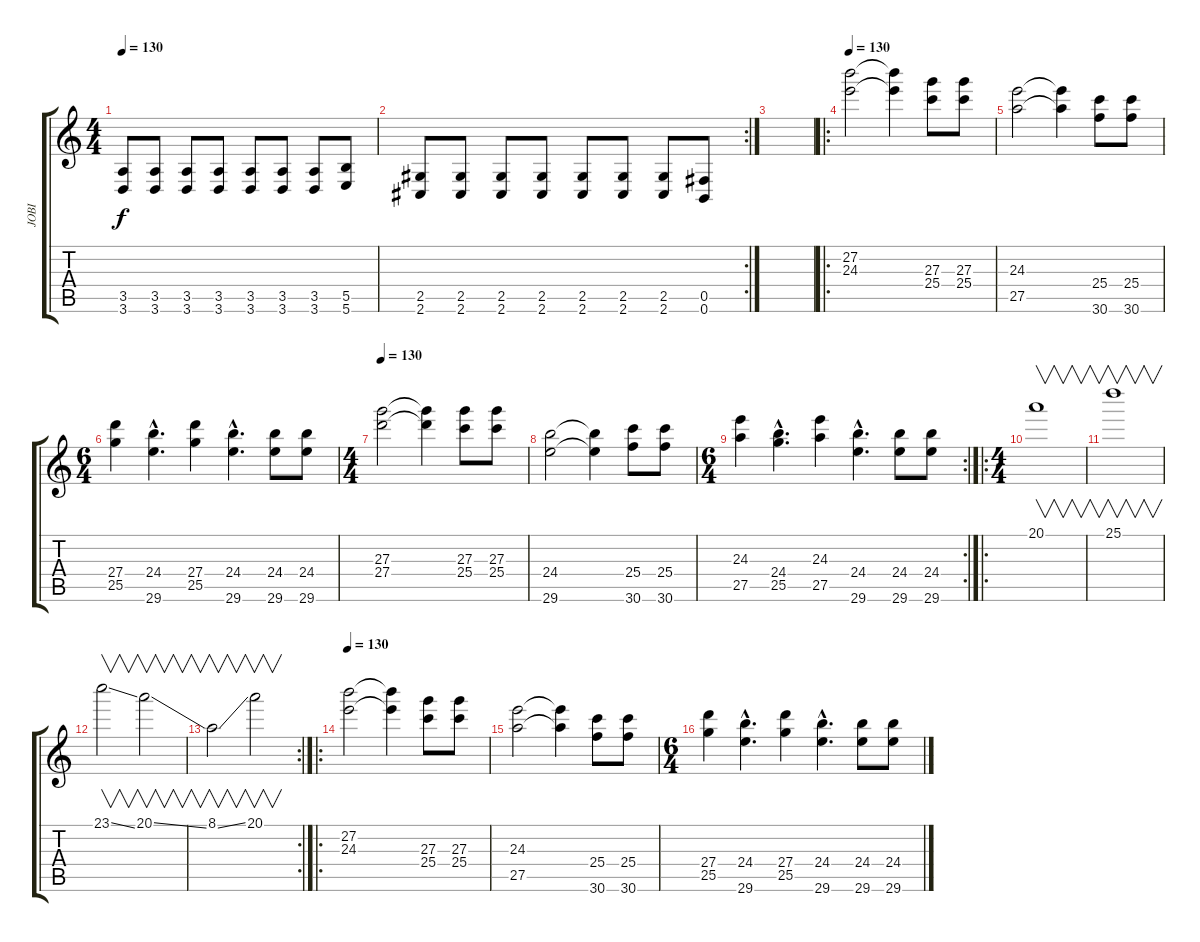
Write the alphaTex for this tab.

\track ("JOBI" "JOBI") {instrument overdrivenguitar}
\staff {score tabs}
\tuning (Db4 Ab3 E3 B2 Gb2 B1) {hide}
\ts (4 4)
\tempo 130
\clef g2
\ks c
(3.5 3.6).8{dy f} (3.5 3.6).8 (3.5 3.6).8 (3.5 3.6).8 (3.5 3.6).8 (3.5 3.6).8 (3.5 3.6).8 (5.5 5.6).8 |
\rc 2
(2.5 2.6).8 (2.5 2.6).8 (2.5 2.6).8 (2.5 2.6).8 (2.5 2.6).8 (2.5 2.6).8 (2.5 2.6).8 (0.5 0.6).8 |
|
\ro
\tempo 130
(27.2 24.3).2{balance 8 instrument synthvoice} (27.2{t} 24.3{t}).4 (27.3 25.4).8 (27.3 25.4).8 |
(24.3 27.5).2 (24.3{t} 27.5{t}).4 (25.4 30.6).8 (25.4 30.6).8 |
\ts (6 4)
(27.4 25.5).4 (24.4{hac} 29.6{hac}).4{d} (27.4 25.5).4 (24.4{hac} 29.6{hac}).4{d} (24.4 29.6).8 (24.4 29.6).8 |
\ts (4 4)
\tempo 130
(27.3 27.4).2 (27.3{t} 27.4{t}).4 (27.3 25.4).8 (27.3 25.4).8 |
(24.4 29.6).2 (24.4{t} 29.6{t}).4 (25.4 30.6).8 (25.4 30.6).8 |
\rc 2
\ts (6 4)
(24.3 27.5).4 (24.4{hac} 25.5{hac}).4{d} (24.3 27.5).4 (24.4{hac} 29.6{hac}).4{d} (24.4 29.6).8 (24.4 29.6).8 |
\ro
\ts (4 4)
20.1.1{v instrument overdrivenguitar} |
25.1.1{v} |
23.1{ss}.2{v} 20.1{ss}.2{v} |
\rc 2
8.1{ss}.2{v} 20.1.2{v} |
\ro
\tempo 130
(27.2 24.3).2{balance 8 instrument synthvoice} (27.2{t} 24.3{t}).4 (27.3 25.4).8 (27.3 25.4).8 |
(24.3 27.5).2 (24.3{t} 27.5{t}).4 (25.4 30.6).8 (25.4 30.6).8 |
\ts (6 4)
(27.4 25.5).4 (24.4{hac} 29.6{hac}).4{d} (27.4 25.5).4 (24.4{hac} 29.6{hac}).4{d} (24.4 29.6).8 (24.4 29.6).8
